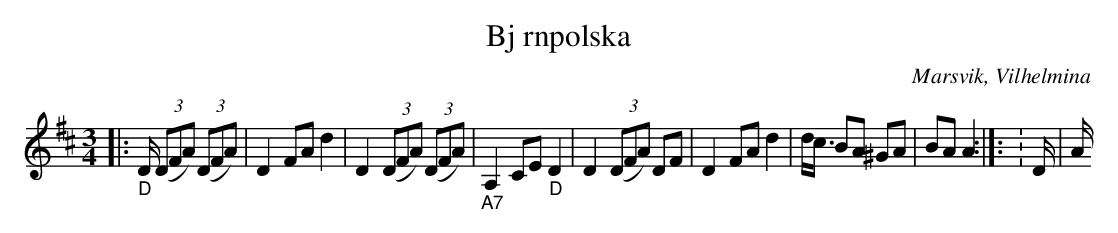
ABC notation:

X:1
T:Bj rnpolska
O:Marsvik, Vilhelmina
M:3/4
L:1/16
K:D
|:"_D" D ((3D2F2A2) ((3D2F2A2) | D4 F2A2 d4 | D4 ((3D2F2A2) ((3D2F2A2) | "_A7" A,4 C2E2 "_D"D4 | D4 ((3D2F2A2) D2F2 | D4 F2A2 d4 | dc3 B2A2 ^G2A2 | B2A2 A4   :|]: K:Dm | A
